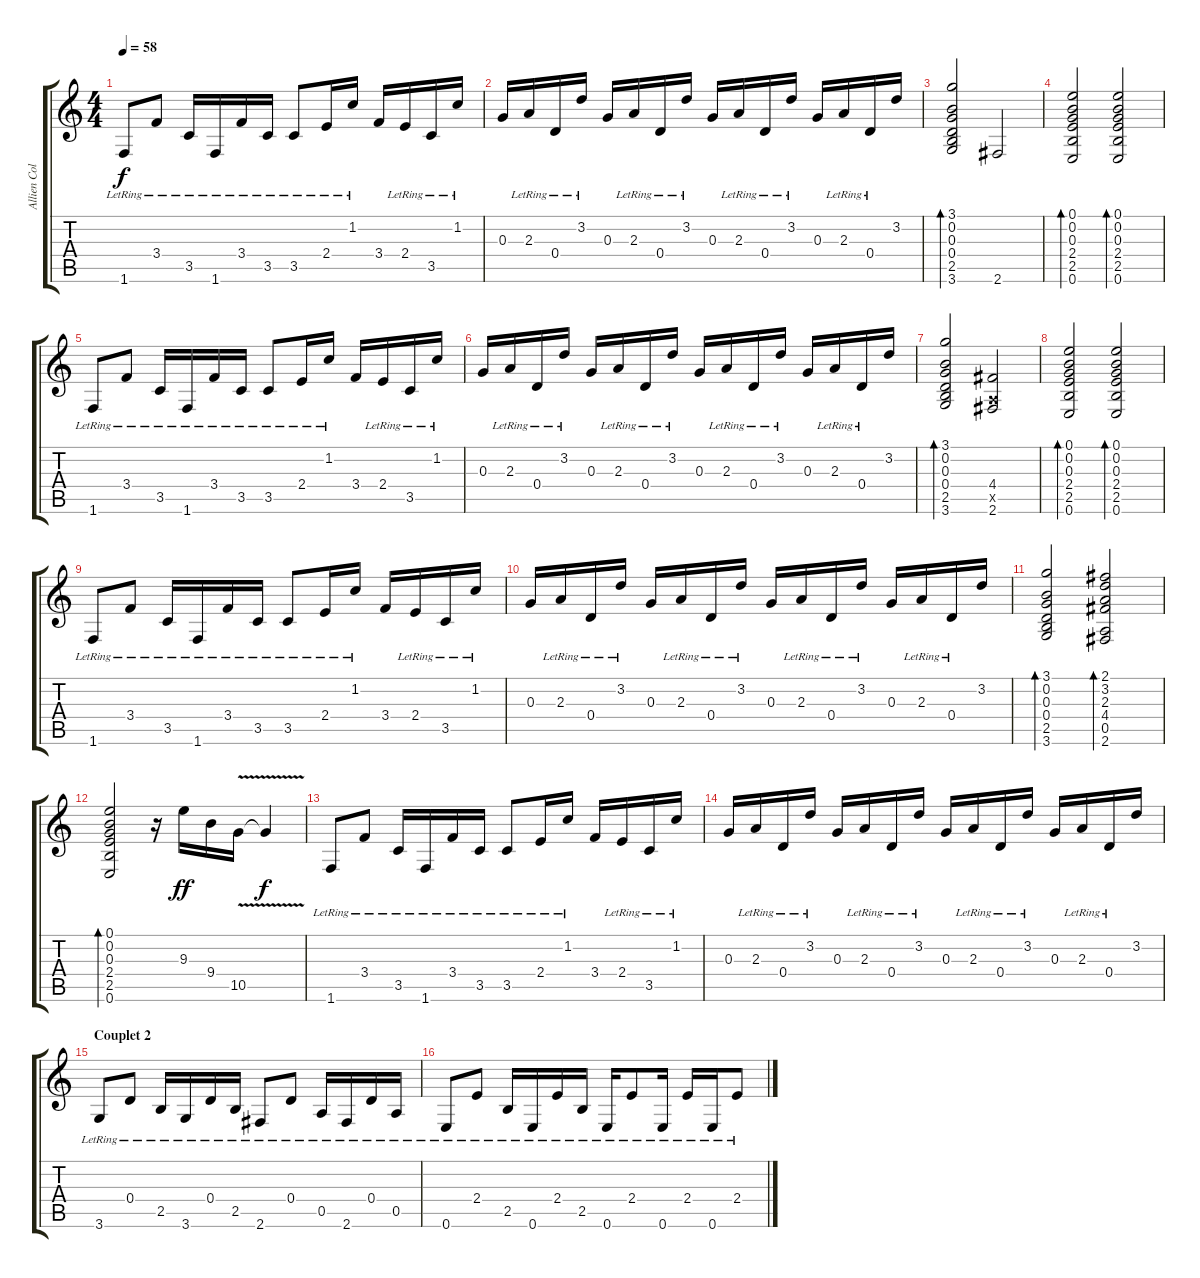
\track ("Allien Collins (clean guitar)" "Allien Col") {instrument electricguitarjazz}
\staff {score tabs}
\tuning (E4 B3 G3 D3 A2 E2) {hide}
\ts (4 4)
\tempo 58
\clef g2
\ks c
1.6{lr}.8{dy f volume 4} 3.4{lr}.8 3.5{lr}.16 1.6{lr}.16 3.4{lr}.16 3.5{lr}.16 3.5{lr}.8 2.4{lr}.16 1.2{lr}.16 3.4.16 2.4{lr}.16 3.5{lr}.16 1.2{lr}.16 |
0.3.16{volume 5} 2.3{lr}.16 0.4{lr}.16 3.2{lr}.16 0.3.16 2.3{lr}.16 0.4{lr}.16 3.2{lr}.16 0.3.16 2.3{lr}.16 0.4{lr}.16 3.2{lr}.16 0.3.16 2.3{lr}.16 0.4{lr}.16 3.2.16 |
(3.1 0.2 0.3 0.4 2.5 3.6).2{bd 60 volume 5} 2.6.2 |
(0.1 0.2 0.3 2.4 2.5 0.6).2{bd 60 volume 5} (0.1 0.2 0.3 2.4 2.5 0.6).2{bd 60} |
1.6{lr}.8{volume 4} 3.4{lr}.8 3.5{lr}.16 1.6{lr}.16 3.4{lr}.16 3.5{lr}.16 3.5{lr}.8 2.4{lr}.16 1.2{lr}.16 3.4.16 2.4{lr}.16 3.5{lr}.16 1.2{lr}.16 |
0.3.16{volume 5} 2.3{lr}.16 0.4{lr}.16 3.2{lr}.16 0.3.16 2.3{lr}.16 0.4{lr}.16 3.2{lr}.16 0.3.16 2.3{lr}.16 0.4{lr}.16 3.2{lr}.16 0.3.16 2.3{lr}.16 0.4{lr}.16 3.2.16 |
(3.1 0.2 0.3 0.4 2.5 3.6).2{bd 60 volume 5} (4.4 0.5{x} 2.6).2 |
(0.1 0.2 0.3 2.4 2.5 0.6).2{bd 60 volume 5} (0.1 0.2 0.3 2.4 2.5 0.6).2{bd 60} |
1.6{lr}.8{volume 4} 3.4{lr}.8 3.5{lr}.16 1.6{lr}.16 3.4{lr}.16 3.5{lr}.16 3.5{lr}.8 2.4{lr}.16 1.2{lr}.16 3.4.16 2.4{lr}.16 3.5{lr}.16 1.2{lr}.16 |
0.3.16{volume 5} 2.3{lr}.16 0.4{lr}.16 3.2{lr}.16 0.3.16 2.3{lr}.16 0.4{lr}.16 3.2{lr}.16 0.3.16 2.3{lr}.16 0.4{lr}.16 3.2{lr}.16 0.3.16 2.3{lr}.16 0.4{lr}.16 3.2.16 |
(3.1 0.2 0.3 0.4 2.5 3.6).2{bd 60 volume 5} (2.1 3.2 2.3 4.4 0.5 2.6).2{bd 60} |
(0.1 0.2 0.3 2.4 2.5 0.6).2{bd 60 volume 8} r.16 9.3.16{dy ff instrument overdrivenguitar} 9.4.16 10.5{v}.16 10.5{t}.4{dy f} |
1.6{lr}.8{volume 4 instrument electricguitarjazz} 3.4{lr}.8 3.5{lr}.16 1.6{lr}.16 3.4{lr}.16 3.5{lr}.16 3.5{lr}.8 2.4{lr}.16 1.2{lr}.16 3.4.16 2.4{lr}.16 3.5{lr}.16 1.2{lr}.16 |
0.3.16{volume 5} 2.3{lr}.16 0.4{lr}.16 3.2{lr}.16 0.3.16 2.3{lr}.16 0.4{lr}.16 3.2{lr}.16 0.3.16 2.3{lr}.16 0.4{lr}.16 3.2{lr}.16 0.3.16 2.3{lr}.16 0.4{lr}.16 3.2.16 |
\section ("" "Couplet 2")
3.6{lr}.8{volume 7} 0.4{lr}.8 2.5{lr}.16 3.6{lr}.16 0.4{lr}.16 2.5{lr}.16 2.6{lr}.8 0.4{lr}.8 0.5{lr}.16 2.6{lr}.16 0.4{lr}.16 0.5{lr}.16 |
0.6{lr}.8 2.4{lr}.8 2.5{lr}.16 0.6{lr}.16 2.4{lr}.16 2.5{lr}.16 0.6{lr}.16 2.4{lr}.8 0.6{lr}.16 2.4{lr}.16 0.6{lr}.16 2.4{lr}.8
